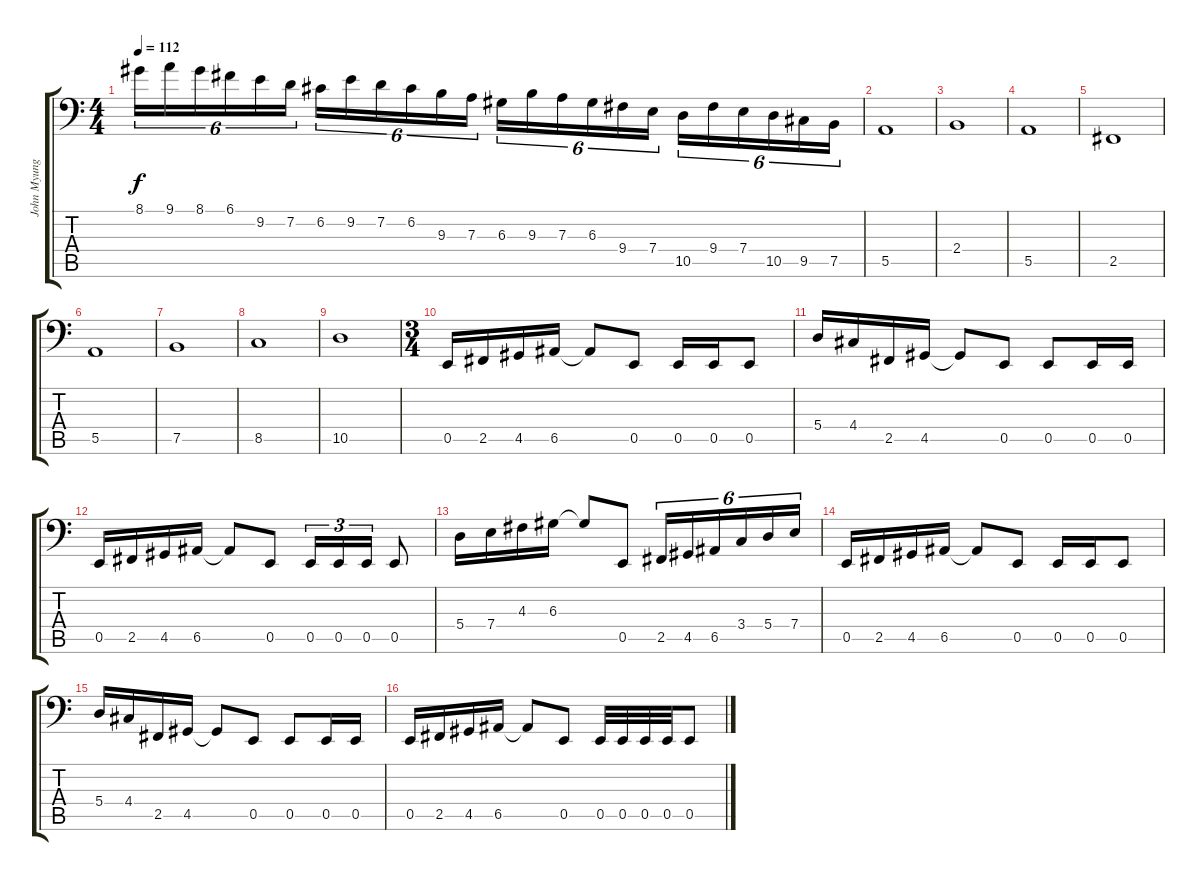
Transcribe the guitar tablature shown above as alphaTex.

\track ("John Myung - 6 Strings Bass" "John Myung") {instrument electricbassfinger}
\staff {score tabs}
\tuning (C3 G2 D2 A1 E1 B0) {hide}
\ts (4 4)
\tempo 112
\clef f4
\ks c
8.1.16{tu (6 4) dy f} 9.1.16{tu (6 4)} 8.1.16{tu (6 4)} 6.1.16{tu (6 4)} 9.2.16{tu (6 4)} 7.2.16{tu (6 4)} 6.2.16{tu (6 4)} 9.2.16{tu (6 4)} 7.2.16{tu (6 4)} 6.2.16{tu (6 4)} 9.3.16{tu (6 4)} 7.3.16{tu (6 4)} 6.3.16{tu (6 4)} 9.3.16{tu (6 4)} 7.3.16{tu (6 4)} 6.3.16{tu (6 4)} 9.4.16{tu (6 4)} 7.4.16{tu (6 4)} 10.5.16{tu (6 4)} 9.4.16{tu (6 4)} 7.4.16{tu (6 4)} 10.5.16{tu (6 4)} 9.5.16{tu (6 4)} 7.5.16{tu (6 4)} |
5.5.1 |
2.4.1 |
5.5.1 |
2.5.1 |
5.5.1 |
7.5.1 |
8.5.1 |
10.5.1 |
\ts (3 4)
0.5.16 2.5.16 4.5.16 6.5.16 6.5{t}.8 0.5.8 0.5.16 0.5.16 0.5.8 |
5.4.16 4.4.16 2.5.16 4.5.16 4.5{t}.8 0.5.8 0.5.8 0.5.16 0.5.16 |
0.5.16 2.5.16 4.5.16 6.5.16 6.5{t}.8 0.5.8 0.5.16{tu (3 2)} 0.5.16{tu (3 2)} 0.5.16{tu (3 2)} 0.5.8 |
5.4.16 7.4.16 4.3.16 6.3.16 6.3{t}.8 0.5.8 2.5.16{tu (6 4)} 4.5.16{tu (6 4)} 6.5.16{tu (6 4)} 3.4.16{tu (6 4)} 5.4.16{tu (6 4)} 7.4.16{tu (6 4)} |
0.5.16 2.5.16 4.5.16 6.5.16 6.5{t}.8 0.5.8 0.5.16 0.5.16 0.5.8 |
5.4.16 4.4.16 2.5.16 4.5.16 4.5{t}.8 0.5.8 0.5.8 0.5.16 0.5.16 |
0.5.16 2.5.16 4.5.16 6.5.16 6.5{t}.8 0.5.8 0.5.32 0.5.32 0.5.32 0.5.32 0.5.8
